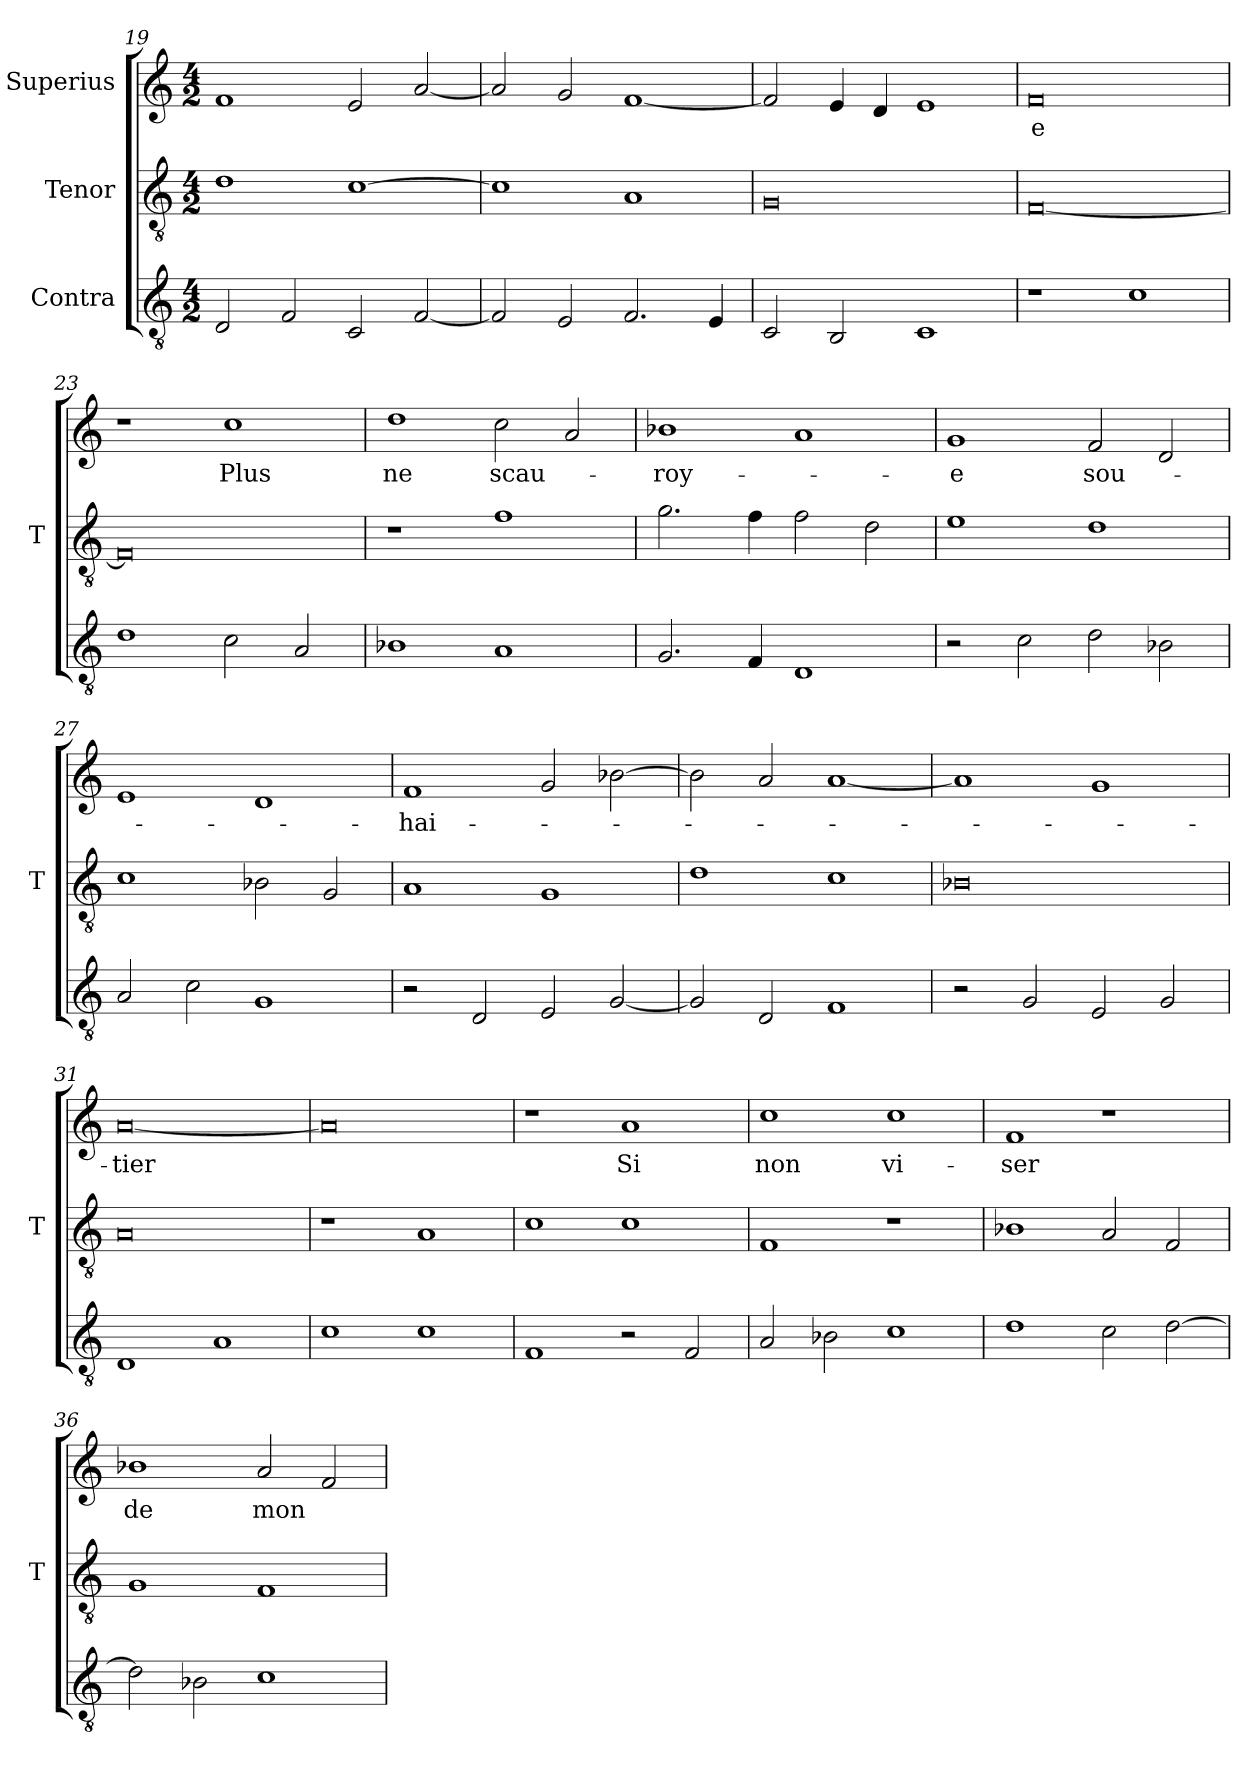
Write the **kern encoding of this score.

**kern	**kern	**kern	**text
*part3	*part2	*part1	*part1
*staff3	*staff2	*staff1	*staff1
*I"Contra	*I"Tenor	*I"Superius	*
*	*I'T	*	*
*clefGv2	*clefGv2	*clefG2	*
*M4/2	*M4/2	*M4/2	*
=19	=19	=19	=19
2D	1d	1f	.
2F	.	.	.
2C	[1c	2e	.
[2F	.	[2a	.
=20	=20	=20	=20
2F]	1c]	2a]	.
2E	.	2g	.
2.F	1A	[1f	.
4E	.	.	.
=21	=21	=21	=21
2C	0G	2f]	.
2BB	.	4e	.
.	.	4d	.
1C	.	1e	.
=22	=22	=22	=22
1r	[0F	0f	-e
1c	.	.	.
=23	=23	=23	=23
1d	0F]	1r	.
2c	.	1cc	-Plus
2A	.	.	.
=24	=24	=24	=24
1B-X	1r	1dd	-ne
1A	1f	2cc	scau-
.	.	2a	.
=25	=25	=25	=25
2.G	2.g	1b-X	-roy-
4F	4f	.	.
1D	2f	1a	.
.	2d	.	.
=26	=26	=26	=26
2r	1e	1g	-e
2c	.	.	.
2d	1d	2f	sou-
2B-X	.	2d	.
=27	=27	=27	=27
2A	1c	1e	.
2c	.	.	.
1G	2B-X	1d	.
.	2G	.	.
=28	=28	=28	=28
2r	1A	1f	-hai-
2D	.	.	.
2E	1G	2g	.
[2G	.	[2b-X	.
=29	=29	=29	=29
2G]	1d	2b-]	.
2D	.	2a	.
1F	1c	[1a	.
=30	=30	=30	=30
2r	0B-X	1a]	.
2G	.	.	.
2E	.	1g	.
2G	.	.	.
=31	=31	=31	=31
1D	0A	[0a	-tier
1A	.	.	.
=32	=32	=32	=32
1c	1r	0a]	.
1c	1A	.	.
=33	=33	=33	=33
1F	1c	1r	.
2r	1c	1a	-Si
2F	.	.	.
=34	=34	=34	=34
2A	1F	1cc	-non
2B-X	.	.	.
1c	1r	1cc	vi-
=35	=35	=35	=35
1d	1B-X	1f	-ser
2c	2A	1r	.
[2d	2F	.	.
=36	=36	=36	=36
2d]	1G	1b-X	-de
2B-X	.	.	.
1c	1F	2a	-mon
.	.	2f	.
=	=	=	=
*-	*-	*-	*-
